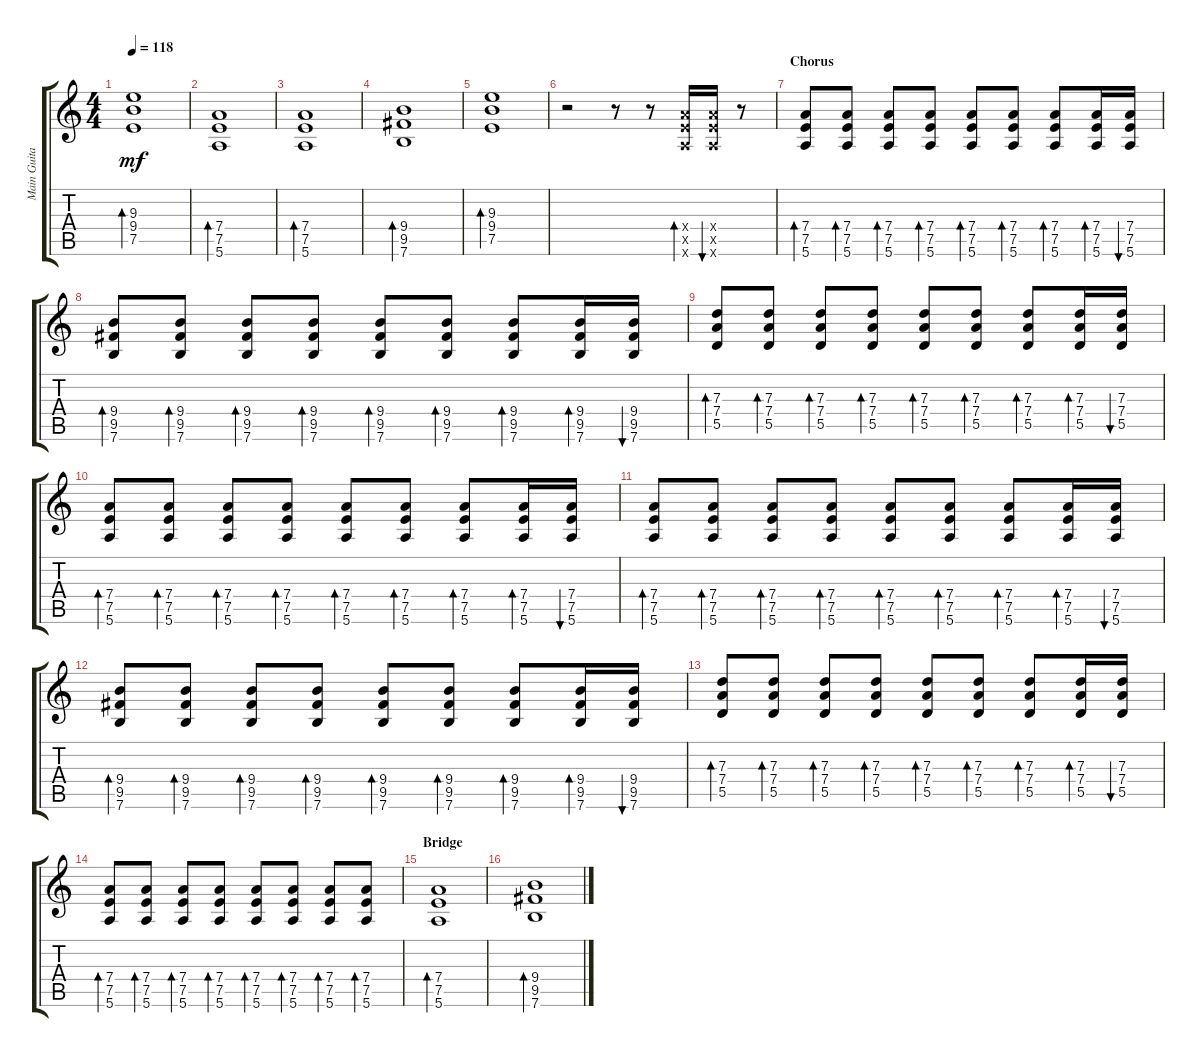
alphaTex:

\track ("Main Guitar" "Main Guita") {instrument electricguitarclean}
\staff {score tabs}
\tuning (E4 B3 G3 D3 A2 E2) {hide}
\ts (4 4)
\tempo 118
\clef g2
\ks c
(9.3 9.4 7.5).1{bd 30 dy mf} |
(7.4 7.5 5.6).1{bd 30} |
(7.4 7.5 5.6).1{bd 30} |
(9.4 9.5 7.6).1{bd 30} |
(9.3 9.4 7.5).1{bd 30} |
r.2 r.8 r.8 (7.4{x} 7.5{x} 5.6{x}).16{bd 30} (7.4{x} 7.5{x} 5.6{x}).16{bu 30} r.8 |
\section ("" "Chorus")
(7.4 7.5 5.6).8{bd 30} (7.4 7.5 5.6).8{bd 30} (7.4 7.5 5.6).8{bd 30} (7.4 7.5 5.6).8{bd 30} (7.4 7.5 5.6).8{bd 30} (7.4 7.5 5.6).8{bd 30} (7.4 7.5 5.6).8{bd 30} (7.4 7.5 5.6).16{bd 30} (7.4 7.5 5.6).16{bu 30} |
(9.4 9.5 7.6).8{bd 30} (9.4 9.5 7.6).8{bd 30} (9.4 9.5 7.6).8{bd 30} (9.4 9.5 7.6).8{bd 30} (9.4 9.5 7.6).8{bd 30} (9.4 9.5 7.6).8{bd 30} (9.4 9.5 7.6).8{bd 30} (9.4 9.5 7.6).16{bd 30} (9.4 9.5 7.6).16{bu 30} |
(7.3 7.4 5.5).8{bd 30} (7.3 7.4 5.5).8{bd 30} (7.3 7.4 5.5).8{bd 30} (7.3 7.4 5.5).8{bd 30} (7.3 7.4 5.5).8{bd 30} (7.3 7.4 5.5).8{bd 30} (7.3 7.4 5.5).8{bd 30} (7.3 7.4 5.5).16{bd 30} (7.3 7.4 5.5).16{bu 30} |
(7.4 7.5 5.6).8{bd 30} (7.4 7.5 5.6).8{bd 30} (7.4 7.5 5.6).8{bd 30} (7.4 7.5 5.6).8{bd 30} (7.4 7.5 5.6).8{bd 30} (7.4 7.5 5.6).8{bd 30} (7.4 7.5 5.6).8{bd 30} (7.4 7.5 5.6).16{bd 30} (7.4 7.5 5.6).16{bu 30} |
(7.4 7.5 5.6).8{bd 30} (7.4 7.5 5.6).8{bd 30} (7.4 7.5 5.6).8{bd 30} (7.4 7.5 5.6).8{bd 30} (7.4 7.5 5.6).8{bd 30} (7.4 7.5 5.6).8{bd 30} (7.4 7.5 5.6).8{bd 30} (7.4 7.5 5.6).16{bd 30} (7.4 7.5 5.6).16{bu 30} |
(9.4 9.5 7.6).8{bd 30} (9.4 9.5 7.6).8{bd 30} (9.4 9.5 7.6).8{bd 30} (9.4 9.5 7.6).8{bd 30} (9.4 9.5 7.6).8{bd 30} (9.4 9.5 7.6).8{bd 30} (9.4 9.5 7.6).8{bd 30} (9.4 9.5 7.6).16{bd 30} (9.4 9.5 7.6).16{bu 30} |
(7.3 7.4 5.5).8{bd 30} (7.3 7.4 5.5).8{bd 30} (7.3 7.4 5.5).8{bd 30} (7.3 7.4 5.5).8{bd 30} (7.3 7.4 5.5).8{bd 30} (7.3 7.4 5.5).8{bd 30} (7.3 7.4 5.5).8{bd 30} (7.3 7.4 5.5).16{bd 30} (7.3 7.4 5.5).16{bu 30} |
(7.4 7.5 5.6).8{bd 30} (7.4 7.5 5.6).8{bd 30} (7.4 7.5 5.6).8{bd 30} (7.4 7.5 5.6).8{bd 30} (7.4 7.5 5.6).8{bd 30} (7.4 7.5 5.6).8{bd 30} (7.4 7.5 5.6).8{bd 30} (7.4 7.5 5.6).8{bd 30} |
\section ("" "Bridge")
(7.4 7.5 5.6).1{bd 30} |
(9.4 9.5 7.6).1{bd 30}
